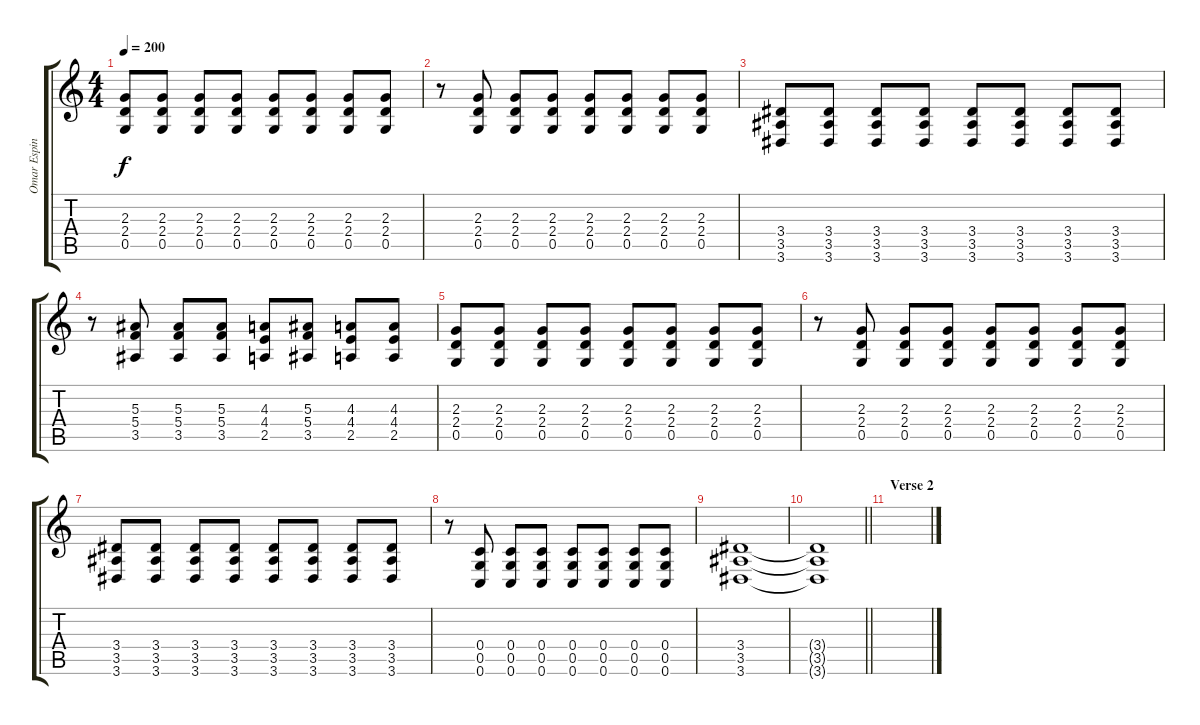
\track ("Omar Espinoza" "Omar Espin") {instrument distortionguitar}
\staff {score tabs}
\tuning (D4 A3 F3 C3 G2 C2) {hide}
\ts (4 4)
\tempo 200
\clef g2
\ks c
(2.3 2.4 0.5).8{dy f} (2.3 2.4 0.5).8 (2.3 2.4 0.5).8 (2.3 2.4 0.5).8 (2.3 2.4 0.5).8 (2.3 2.4 0.5).8 (2.3 2.4 0.5).8 (2.3 2.4 0.5).8 |
r.8 (2.3 2.4 0.5).8 (2.3 2.4 0.5).8 (2.3 2.4 0.5).8 (2.3 2.4 0.5).8 (2.3 2.4 0.5).8 (2.3 2.4 0.5).8 (2.3 2.4 0.5).8 |
(3.4 3.5 3.6).8 (3.4 3.5 3.6).8 (3.4 3.5 3.6).8 (3.4 3.5 3.6).8 (3.4 3.5 3.6).8 (3.4 3.5 3.6).8 (3.4 3.5 3.6).8 (3.4 3.5 3.6).8 |
r.8 (5.3 5.4 3.5).8 (5.3 5.4 3.5).8 (5.3 5.4 3.5).8 (4.3 4.4 2.5).8 (5.3 5.4 3.5).8 (4.3 4.4 2.5).8 (4.3 4.4 2.5).8 |
(2.3 2.4 0.5).8 (2.3 2.4 0.5).8 (2.3 2.4 0.5).8 (2.3 2.4 0.5).8 (2.3 2.4 0.5).8 (2.3 2.4 0.5).8 (2.3 2.4 0.5).8 (2.3 2.4 0.5).8 |
r.8 (2.3 2.4 0.5).8 (2.3 2.4 0.5).8 (2.3 2.4 0.5).8 (2.3 2.4 0.5).8 (2.3 2.4 0.5).8 (2.3 2.4 0.5).8 (2.3 2.4 0.5).8 |
(3.4 3.5 3.6).8 (3.4 3.5 3.6).8 (3.4 3.5 3.6).8 (3.4 3.5 3.6).8 (3.4 3.5 3.6).8 (3.4 3.5 3.6).8 (3.4 3.5 3.6).8 (3.4 3.5 3.6).8 |
r.8 (0.4 0.5 0.6).8 (0.4 0.5 0.6).8 (0.4 0.5 0.6).8 (0.4 0.5 0.6).8 (0.4 0.5 0.6).8 (0.4 0.5 0.6).8 (0.4 0.5 0.6).8 |
(3.4 3.5 3.6).1{volume 4} |
\barLineRight lightlight
(3.4{t} 3.5{t} 3.6{t}).1 |
\section ("" "Verse 2")
